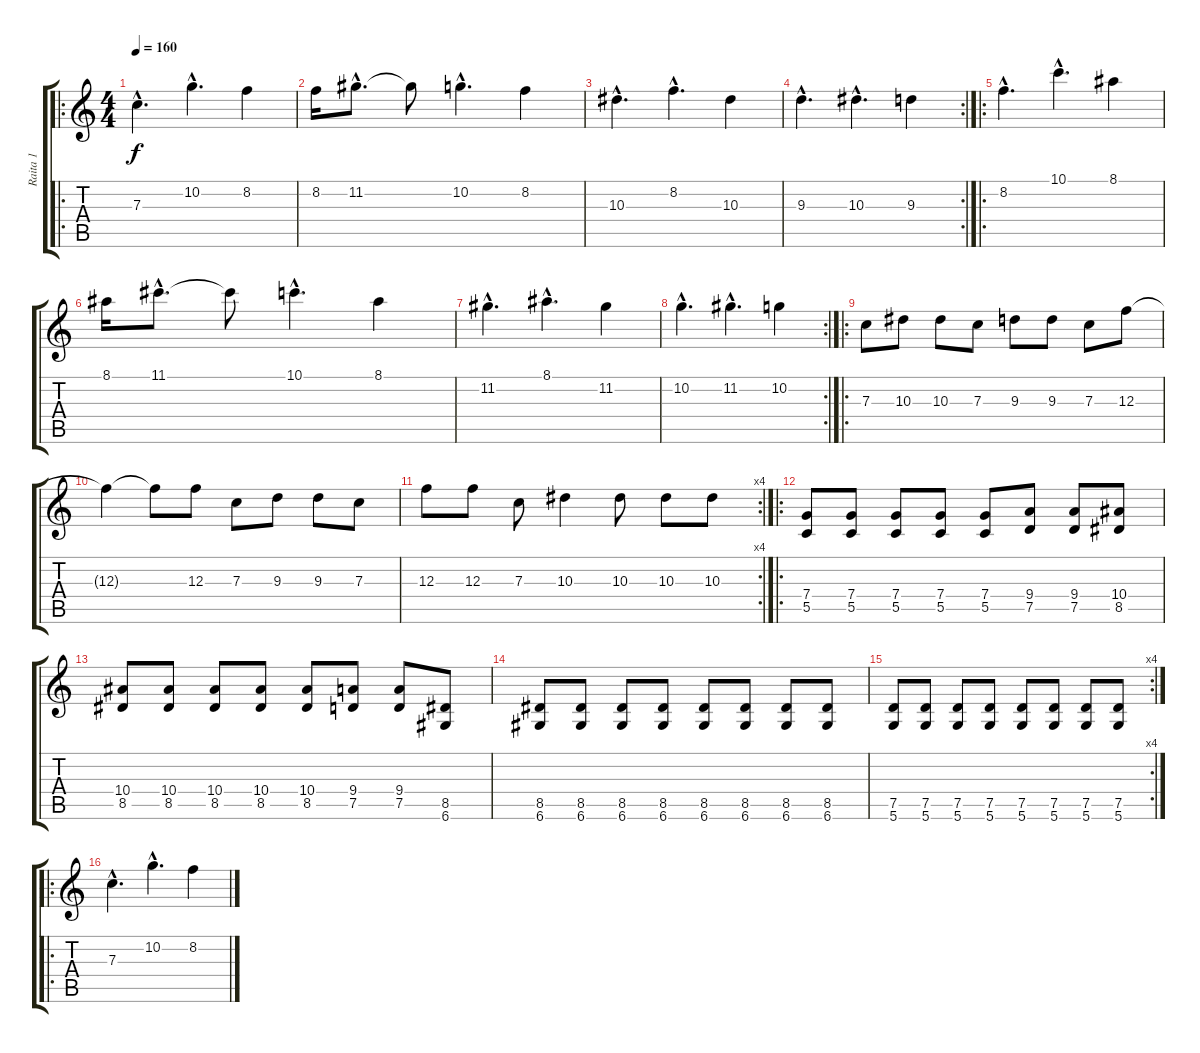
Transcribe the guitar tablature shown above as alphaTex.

\track ("Raita 1" "Raita 1") {instrument distortionguitar}
\staff {score tabs}
\tuning (D4 A3 F3 C3 G2 D2) {hide}
\ro
\ts (4 4)
\tempo 160
\clef g2
\ks c
7.3{hac}.4{d dy f instrument distortionguitar} 10.2{hac}.4{d} 8.2.4 |
8.2.16 11.2{hac}.8{d} 11.2{t}.8 10.2{hac}.4{d} 8.2.4 |
10.3{hac}.4{d} 8.2{hac}.4{d} 10.3.4 |
\rc 2
9.3{hac}.4{d} 10.3{hac}.4{d} 9.3.4 |
\ro
8.2{hac}.4{d} 10.1{hac}.4{d} 8.1.4 |
8.1.16 11.1{hac}.8{d} 11.1{t}.8 10.1{hac}.4{d} 8.1.4 |
11.2{hac}.4{d} 8.1{hac}.4{d} 11.2.4 |
\rc 2
10.2{hac}.4{d} 11.2{hac}.4{d} 10.2.4 |
\ro
7.3.8 10.3.8 10.3.8 7.3.8 9.3.8 9.3.8 7.3.8 12.3.8 |
12.3{t}.4 12.3{t}.8 12.3.8 7.3.8 9.3.8 9.3.8 7.3.8 |
\rc 4
12.3.8 12.3.8 7.3.8 10.3.4 10.3.8 10.3.8 10.3.8 |
\ro
(7.4 5.5).8 (7.4 5.5).8 (7.4 5.5).8 (7.4 5.5).8 (7.4 5.5).8 (9.4 7.5).8 (9.4 7.5).8 (10.4 8.5).8 |
(10.4 8.5).8 (10.4 8.5).8 (10.4 8.5).8 (10.4 8.5).8 (10.4 8.5).8 (9.4 7.5).8 (9.4 7.5).8 (8.5 6.6).8 |
(8.5 6.6).8 (8.5 6.6).8 (8.5 6.6).8 (8.5 6.6).8 (8.5 6.6).8 (8.5 6.6).8 (8.5 6.6).8 (8.5 6.6).8 |
\rc 4
(7.5 5.6).8 (7.5 5.6).8 (7.5 5.6).8 (7.5 5.6).8 (7.5 5.6).8 (7.5 5.6).8 (7.5 5.6).8 (7.5 5.6).8 |
\ro
7.3{hac}.4{d} 10.2{hac}.4{d} 8.2.4
